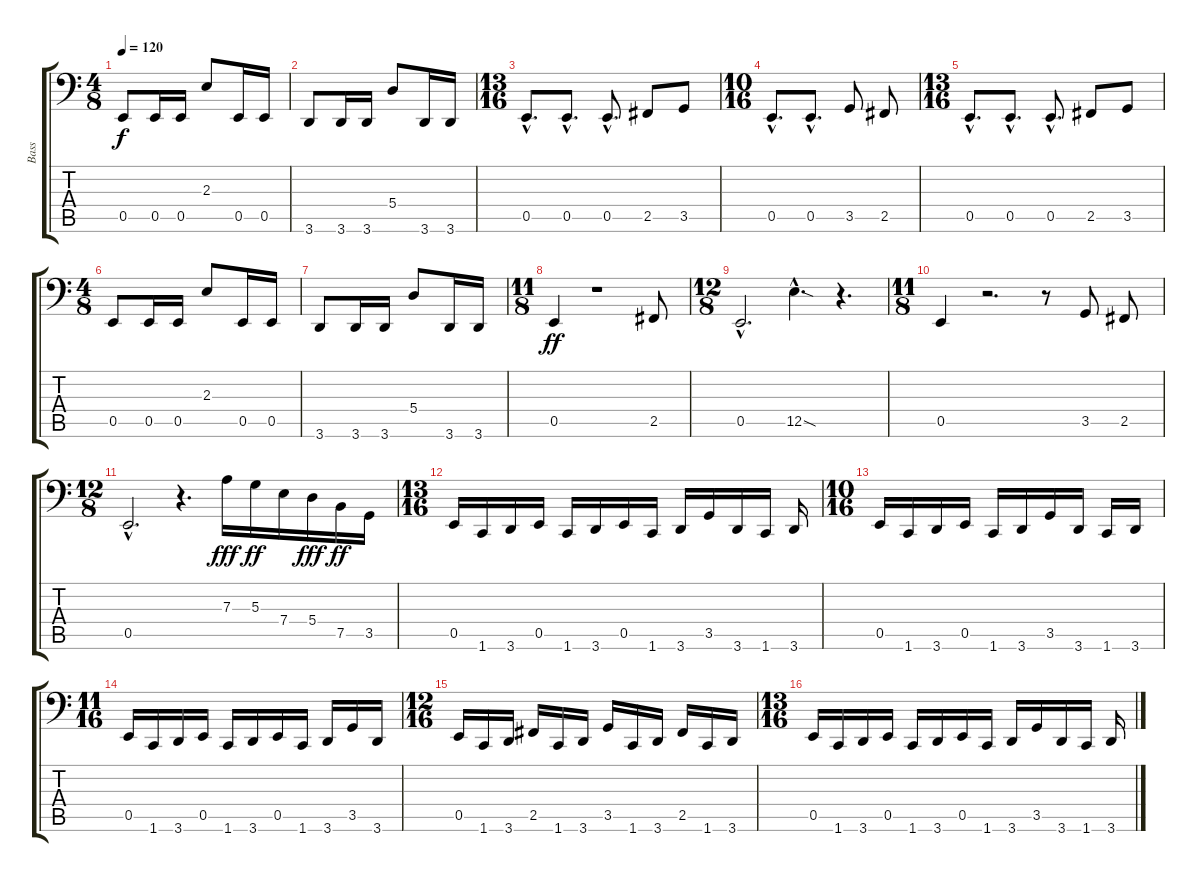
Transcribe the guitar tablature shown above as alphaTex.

\track ("Bass" "Bass") {instrument electricbassfinger}
\staff {score tabs}
\tuning (C3 G2 D2 A1 E1 B0) {hide}
\ts (4 8)
\tempo 120
\clef f4
\ks c
0.5.8{dy f} 0.5.16 0.5.16 2.3.8 0.5.16 0.5.16 |
3.6.8 3.6.16 3.6.16 5.4.8 3.6.16 3.6.16 |
\ts (13 16)
0.5{hac}.8{d} 0.5{hac}.8{d} 0.5{hac}.8{d} 2.5.8 3.5.8 |
\ts (10 16)
0.5{hac}.8{d} 0.5{hac}.8{d} 3.5.8 2.5.8 |
\ts (13 16)
0.5{hac}.8{d} 0.5{hac}.8{d} 0.5{hac}.8{d} 2.5.8 3.5.8 |
\ts (4 8)
0.5.8 0.5.16 0.5.16 2.3.8 0.5.16 0.5.16 |
3.6.8 3.6.16 3.6.16 5.4.8 3.6.16 3.6.16 |
\ts (11 8)
0.5.4{dy ff} r.1 2.5.8 |
\ts (12 8)
0.5{hac}.2{d} 12.5{sod hac}.4{d} r.4{d} |
\ts (11 8)
0.5.4 r.2{d} r.8 3.5.8 2.5.8 |
\ts (12 8)
0.5{hac}.2{d} r.4{d} 7.3.16{dy fff} 5.3.16{dy ff} 7.4.16 5.4.16{dy fff} 7.5.16{dy ff} 3.5.16 |
\ts (13 16)
0.5.16 1.6.16 3.6.16 0.5.16 1.6.16 3.6.16 0.5.16 1.6.16 3.6.16 3.5.16 3.6.16 1.6.16 3.6.16 |
\ts (10 16)
0.5.16 1.6.16 3.6.16 0.5.16 1.6.16 3.6.16 3.5.16 3.6.16 1.6.16 3.6.16 |
\ts (11 16)
0.5.16 1.6.16 3.6.16 0.5.16 1.6.16 3.6.16 0.5.16 1.6.16 3.6.16 3.5.16 3.6.16 |
\ts (12 16)
0.5.16 1.6.16 3.6.16 2.5.16 1.6.16 3.6.16 3.5.16 1.6.16 3.6.16 2.5.16 1.6.16 3.6.16 |
\ts (13 16)
0.5.16 1.6.16 3.6.16 0.5.16 1.6.16 3.6.16 0.5.16 1.6.16 3.6.16 3.5.16 3.6.16 1.6.16 3.6.16
